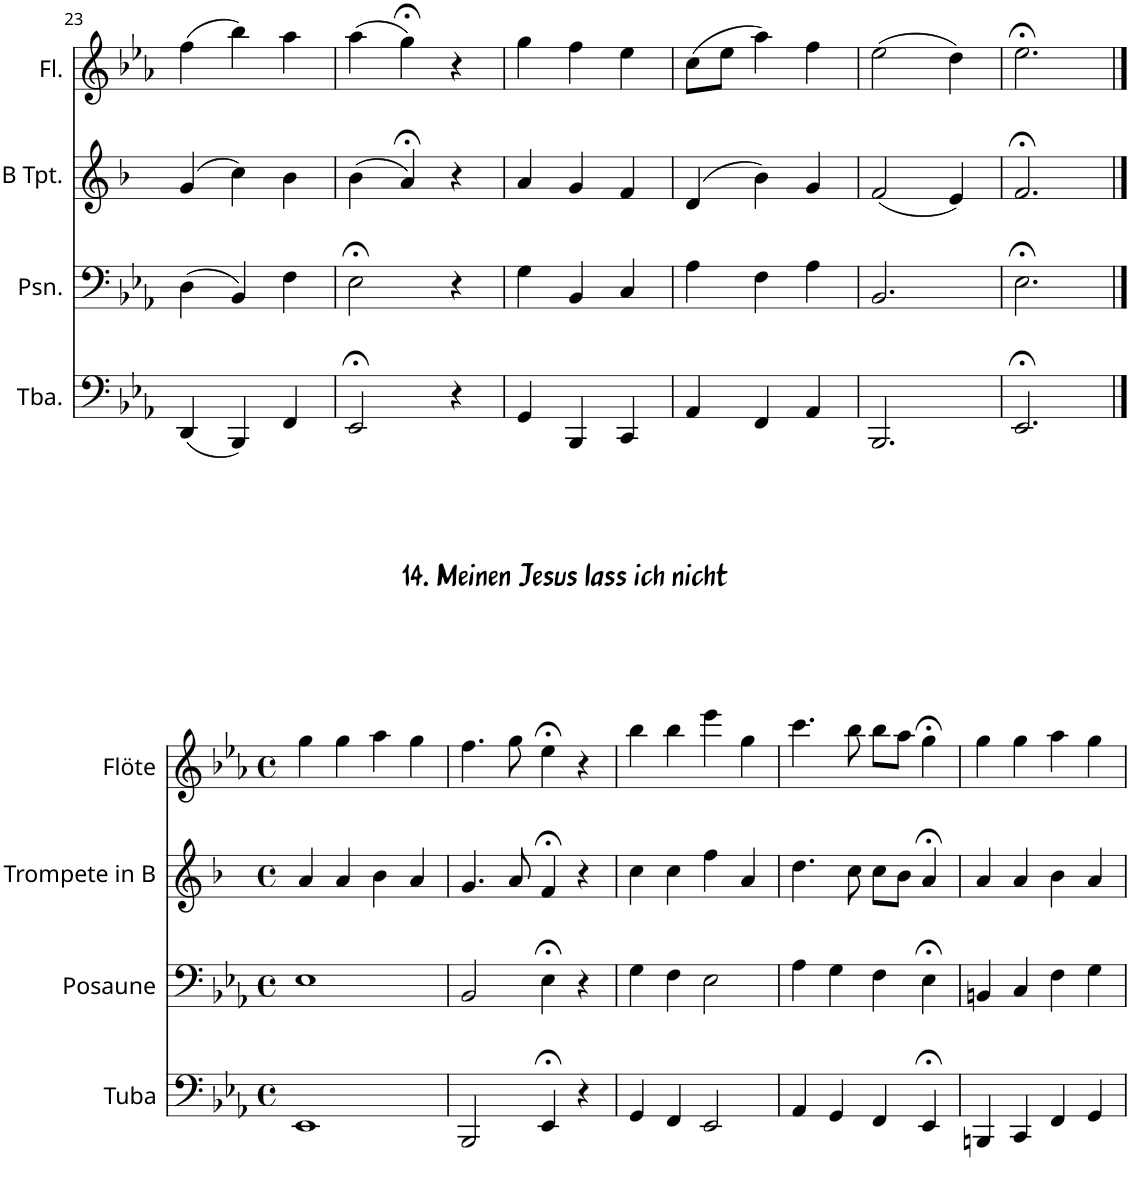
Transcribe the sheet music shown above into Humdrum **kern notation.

**kern	**kern	**kern	**kern
*part4	*part3	*part2	*part1
*staff4	*staff3	*staff2	*staff1
*I"Tuba	*I"Posaune	*I"Trompete in B	*I"Flöte
*I'Tba.	*I'Psn.	*	*I'Fl.
!!LO:PB:g=z
*clefF4	*clefF4	*clefG2	*clefG2
*	*	*Trd1c2	*
*k[b-e-a-]	*k[b-e-a-]	*k[b-]	*k[b-e-a-]
*M3/4	*M3/4	*M3/4	*M3/4
=23	=23	=23	=23
(4DD/	(4D\	(4g/	(4ff\
4BBB-/)	4BB-/)	4cc\)	4bb-\)
4FF/	4F\	4b-\	4aa-\
=24	=24	=24	=24
2EE-;</	2E-;<\	(4b-\	(4aa-\
.	.	4a;</)	4gg;<\)
4r	4r	4r	4r
=25	=25	=25	=25
4GG/	4G\	4a/	4gg\
4BBB-/	4BB-/	4g/	4ff\
4CC/	4C/	4f/	4ee-\
=26	=26	=26	=26
4AA-/	4A-\	(4d/	(8cc\L
.	.	.	8ee-\J
4FF/	4F\	4b-\)	4aa-\)
4AA-/	4A-\	4g/	4ff\
=27	=27	=27	=27
2.BBB-/	2.BB-/	(2f/	(2ee-\
.	.	4e/)	4dd\)
=28	=28	=28	=28
2.EE-;</	2.E-;<\	2.f;</	2.ee-;<\
!!LO:LB:g=z
==1	==1	==1	==1
*k[b-e-a-]	*k[b-e-a-]	*k[b-]	*k[b-e-a-]
*M4/4	*M4/4	*M4/4	*M4/4
*met(c)	*met(c)	*met(c)	*met(c)
1EE-	1E-	4a/	4gg\
.	.	4a/	4gg\
.	.	4b-\	4aa-\
.	.	4a/	4gg\
=2	=2	=2	=2
2BBB-/	2BB-/	4.g/	4.ff\
.	.	8a/	8gg\
4EE-;</	4E-;<\	4f;</	4ee-;<\
4r	4r	4r	4r
=3	=3	=3	=3
4GG/	4G\	4cc\	4bb-\
4FF/	4F\	4cc\	4bb-\
2EE-/	2E-\	4ff\	4eee-\
.	.	4a/	4gg\
=4	=4	=4	=4
4AA-/	4A-\	4.dd\	4.ccc\
4GG/	4G\	.	.
.	.	8cc\	8bb-\
4FF/	4F\	8cc\L	8bb-\L
.	.	8b-\J	8aa-\J
4EE-;</	4E-;<\	4a;</	4gg;<\
=5	=5	=5	=5
4BBBn/	4BBn/	4a/	4gg\
4CC/	4C/	4a/	4gg\
4FF/	4F\	4b-\	4aa-\
4GG/	4G\	4a/	4gg\
=	=	=	=
*-	*-	*-	*-
